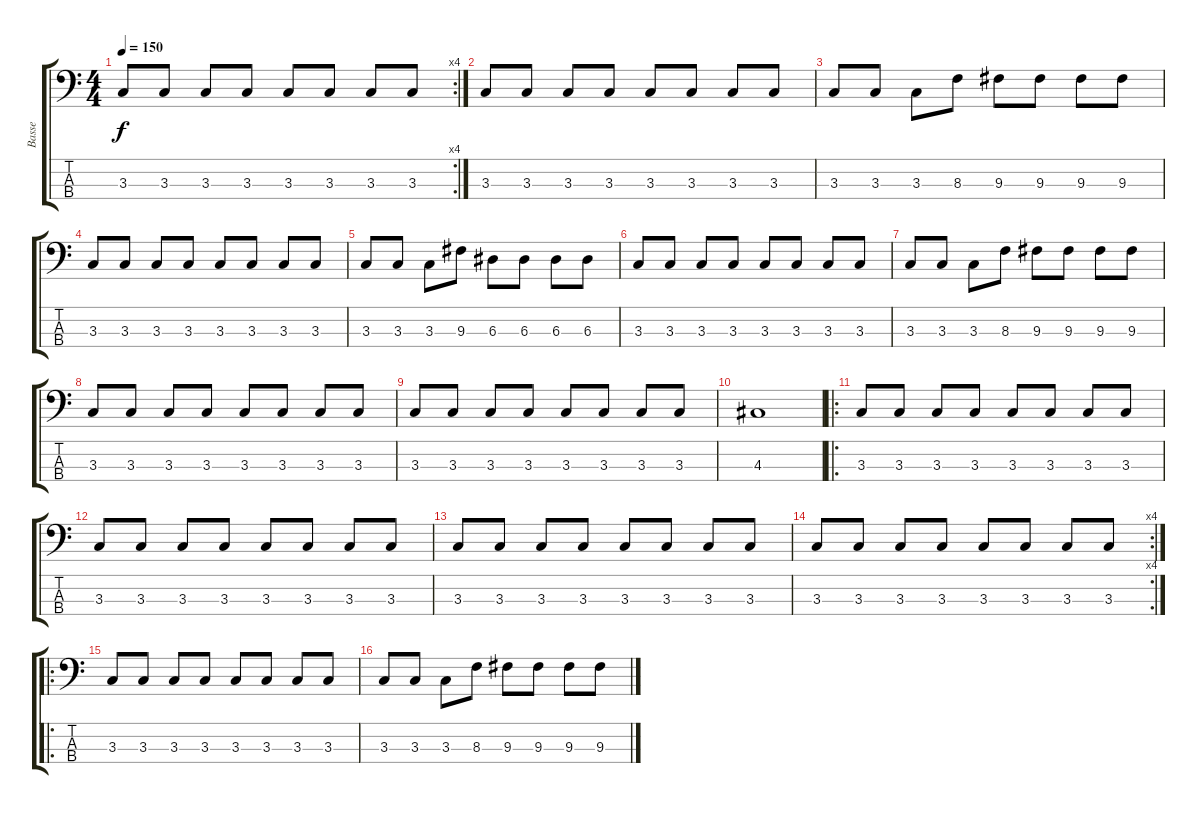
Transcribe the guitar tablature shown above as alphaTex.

\track ("Basse" "Basse") {instrument electricbassfinger}
\staff {score tabs}
\tuning (G2 D2 A1 E1) {hide}
\rc 4
\ts (4 4)
\tempo 150
\clef f4
\ks c
3.3.8{dy f} 3.3.8 3.3.8 3.3.8 3.3.8 3.3.8 3.3.8 3.3.8 |
3.3.8 3.3.8 3.3.8 3.3.8 3.3.8 3.3.8 3.3.8 3.3.8 |
3.3.8 3.3.8 3.3.8 8.3.8 9.3.8 9.3.8 9.3.8 9.3.8 |
3.3.8 3.3.8 3.3.8 3.3.8 3.3.8 3.3.8 3.3.8 3.3.8 |
3.3.8 3.3.8 3.3.8 9.3.8 6.3.8 6.3.8 6.3.8 6.3.8 |
3.3.8 3.3.8 3.3.8 3.3.8 3.3.8 3.3.8 3.3.8 3.3.8 |
3.3.8 3.3.8 3.3.8 8.3.8 9.3.8 9.3.8 9.3.8 9.3.8 |
3.3.8 3.3.8 3.3.8 3.3.8 3.3.8 3.3.8 3.3.8 3.3.8 |
3.3.8 3.3.8 3.3.8 3.3.8 3.3.8 3.3.8 3.3.8 3.3.8 |
4.3.1 |
\ro
3.3.8 3.3.8 3.3.8 3.3.8 3.3.8 3.3.8 3.3.8 3.3.8 |
3.3.8 3.3.8 3.3.8 3.3.8 3.3.8 3.3.8 3.3.8 3.3.8 |
3.3.8 3.3.8 3.3.8 3.3.8 3.3.8 3.3.8 3.3.8 3.3.8 |
\rc 4
3.3.8 3.3.8 3.3.8 3.3.8 3.3.8 3.3.8 3.3.8 3.3.8 |
\ro
3.3.8 3.3.8 3.3.8 3.3.8 3.3.8 3.3.8 3.3.8 3.3.8 |
3.3.8 3.3.8 3.3.8 8.3.8 9.3.8 9.3.8 9.3.8 9.3.8
